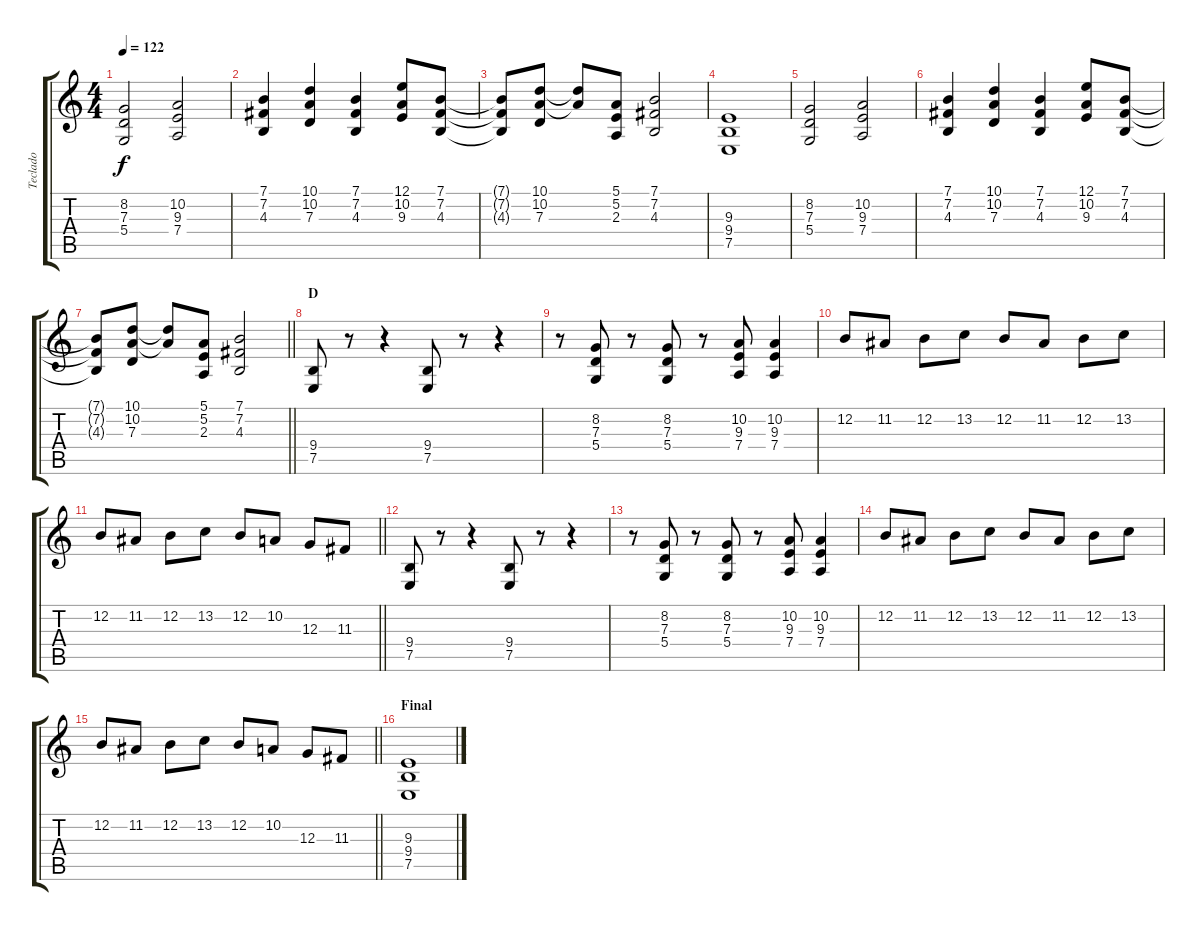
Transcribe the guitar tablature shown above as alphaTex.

\track ("Teclado" "Teclado") {instrument stringensemble1}
\staff {score tabs}
\tuning (E4 B3 G3 D3 A2 E2) {hide}
\ts (4 4)
\tempo 122
\clef g2
\ks c
(8.2 7.3 5.4).2{dy f} (10.2 9.3 7.4).2 |
(7.1 7.2 4.3).4 (10.1 10.2 7.3).4 (7.1 7.2 4.3).4 (12.1 10.2 9.3).8 (7.1 7.2 4.3).8 |
(7.1{t} 7.2{t} 4.3{t}).8 (10.1 10.2 7.3).8 (10.1{t} 10.2{t}).8 (5.1 5.2 2.3).8 (7.1 7.2 4.3).2 |
(9.3 9.4 7.5).1 |
(8.2 7.3 5.4).2 (10.2 9.3 7.4).2 |
(7.1 7.2 4.3).4 (10.1 10.2 7.3).4 (7.1 7.2 4.3).4 (12.1 10.2 9.3).8 (7.1 7.2 4.3).8 |
\barLineRight lightlight
(7.1{t} 7.2{t} 4.3{t}).8 (10.1 10.2 7.3).8 (10.1{t} 10.2{t}).8 (5.1 5.2 2.3).8 (7.1 7.2 4.3).2 |
\section ("" "D")
(9.4 7.5).8 r.8 r.4 (9.4 7.5).8 r.8 r.4 |
r.8 (8.2 7.3 5.4).8 r.8 (8.2 7.3 5.4).8 r.8 (10.2 9.3 7.4).8 (10.2 9.3 7.4).4 |
12.2.8 11.2.8 12.2.8 13.2.8 12.2.8 11.2.8 12.2.8 13.2.8 |
\barLineRight lightlight
12.2.8 11.2.8 12.2.8 13.2.8 12.2.8 10.2.8 12.3.8 11.3.8 |
(9.4 7.5).8 r.8 r.4 (9.4 7.5).8 r.8 r.4 |
r.8 (8.2 7.3 5.4).8 r.8 (8.2 7.3 5.4).8 r.8 (10.2 9.3 7.4).8 (10.2 9.3 7.4).4 |
12.2.8 11.2.8 12.2.8 13.2.8 12.2.8 11.2.8 12.2.8 13.2.8 |
\barLineRight lightlight
12.2.8 11.2.8 12.2.8 13.2.8 12.2.8 10.2.8 12.3.8 11.3.8 |
\section ("" "Final")
(9.3 9.4 7.5).1
